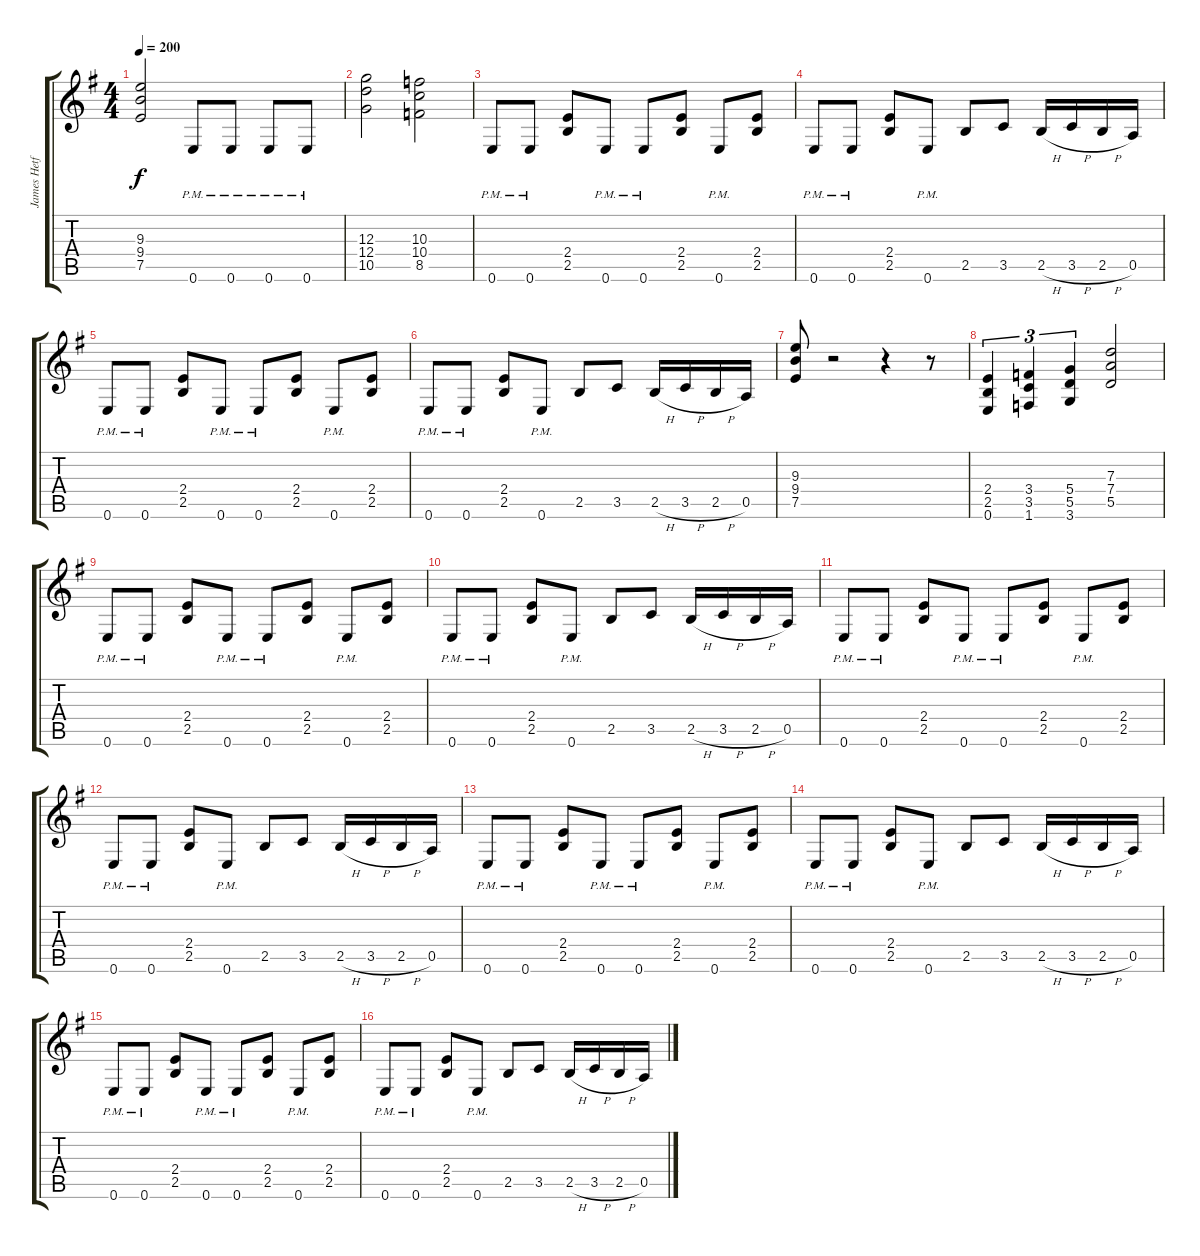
\track ("James Hetfield" "James Hetf") {instrument distortionguitar}
\staff {score tabs}
\tuning (E4 B3 G3 D3 A2 E2) {hide}
\ts (4 4)
\tempo 200
\clef g2
\ks g
(9.3 9.4 7.5).2{dy f} 0.6{pm}.8 0.6{pm}.8 0.6{pm}.8 0.6{pm}.8 |
(12.3 12.4 10.5).2 (10.3 10.4 8.5).2 |
0.6{pm}.8 0.6{pm}.8 (2.4 2.5).8 0.6{pm}.8 0.6{pm}.8 (2.4 2.5).8 0.6{pm}.8 (2.4 2.5).8 |
0.6{pm}.8 0.6{pm}.8 (2.4 2.5).8 0.6{pm}.8 2.5.8 3.5.8 2.5{h}.16 3.5{h}.16 2.5{h}.16 0.5.16 |
0.6{pm}.8 0.6{pm}.8 (2.4 2.5).8 0.6{pm}.8 0.6{pm}.8 (2.4 2.5).8 0.6{pm}.8 (2.4 2.5).8 |
0.6{pm}.8 0.6{pm}.8 (2.4 2.5).8 0.6{pm}.8 2.5.8 3.5.8 2.5{h}.16 3.5{h}.16 2.5{h}.16 0.5.16 |
(9.3 9.4 7.5).8 r.2 r.4 r.8 |
(2.4 2.5 0.6).4{tu (3 2)} (3.4 3.5 1.6).4{tu (3 2)} (5.4 5.5 3.6).4{tu (3 2)} (7.3 7.4 5.5).2 |
0.6{pm}.8 0.6{pm}.8 (2.4 2.5).8 0.6{pm}.8 0.6{pm}.8 (2.4 2.5).8 0.6{pm}.8 (2.4 2.5).8 |
0.6{pm}.8 0.6{pm}.8 (2.4 2.5).8 0.6{pm}.8 2.5.8 3.5.8 2.5{h}.16 3.5{h}.16 2.5{h}.16 0.5.16 |
0.6{pm}.8 0.6{pm}.8 (2.4 2.5).8 0.6{pm}.8 0.6{pm}.8 (2.4 2.5).8 0.6{pm}.8 (2.4 2.5).8 |
0.6{pm}.8 0.6{pm}.8 (2.4 2.5).8 0.6{pm}.8 2.5.8 3.5.8 2.5{h}.16 3.5{h}.16 2.5{h}.16 0.5.16 |
0.6{pm}.8 0.6{pm}.8 (2.4 2.5).8 0.6{pm}.8 0.6{pm}.8 (2.4 2.5).8 0.6{pm}.8 (2.4 2.5).8 |
0.6{pm}.8 0.6{pm}.8 (2.4 2.5).8 0.6{pm}.8 2.5.8 3.5.8 2.5{h}.16 3.5{h}.16 2.5{h}.16 0.5.16 |
0.6{pm}.8 0.6{pm}.8 (2.4 2.5).8 0.6{pm}.8 0.6{pm}.8 (2.4 2.5).8 0.6{pm}.8 (2.4 2.5).8 |
0.6{pm}.8 0.6{pm}.8 (2.4 2.5).8 0.6{pm}.8 2.5.8 3.5.8 2.5{h}.16 3.5{h}.16 2.5{h}.16 0.5.16
